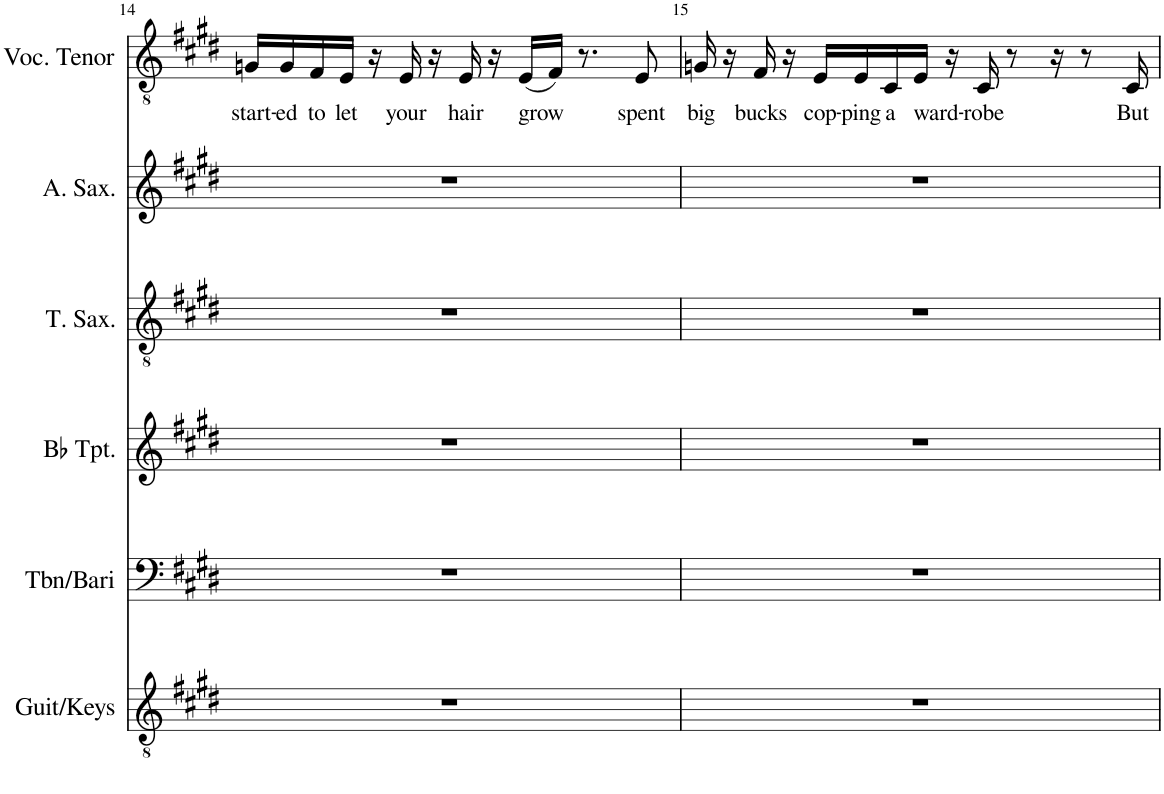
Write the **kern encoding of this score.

**kern	**kern	**kern	**kern	**kern	**kern	**text
*part6	*part5	*part4	*part3	*part2	*part1	*part1
*staff6	*staff5	*staff4	*staff3	*staff2	*staff1	*staff1
*I"Guit/Keys	*I"Tbn/Bari	*I"Bb Trumpet	*I"T. Sax.	*I"Alto Sax	*I"Voc. Tenor	*
*I'Guit/Keys	*I'Tbn/Bari	*I'Bb Tpt.	*I'T. Sax.	*I'A. Sax.	*I'Voc. Tenor	*
!!LO:PB:g=z
*clefGv2	*clefF4	*clefG2	*clefGv2	*clefG2	*clefGv2	*
*	*	*ITrd1c2	*ITrd8c14	*ITrd5c9	*	*
*k[f#c#g#d#]	*k[f#c#g#d#]	*k[f#c#g#d#]	*k[f#c#g#d#]	*k[f#c#g#d#]	*k[f#c#g#d#]	*
*M4/4	*M4/4	*M4/4	*M4/4	*M4/4	*M4/4	*
=14	=14	=14	=14	=14	=14	=14
!	!	!	!	!	!	!LO:LY:b
1r	1r	1r	1r	1r	16Gn/LL	start-
!	!	!	!	!	!	!LO:LY:b
.	.	.	.	.	16G/	-ed
!	!	!	!	!	!	!LO:LY:b
.	.	.	.	.	16F#/	to
!	!	!	!	!	!	!LO:LY:b
.	.	.	.	.	16E/JJ	let
.	.	.	.	.	16r	.
!	!	!	!	!	!	!LO:LY:b
.	.	.	.	.	16E/	your
.	.	.	.	.	16r	.
!	!	!	!	!	!	!LO:LY:b
.	.	.	.	.	16E/	hair
.	.	.	.	.	16r	.
!	!	!	!	!	!	!LO:LY:b
.	.	.	.	.	(16E/LL	grow
.	.	.	.	.	16F#/JJ)	.
.	.	.	.	.	8.r	.
!	!	!	!	!	!	!LO:LY:b
.	.	.	.	.	8E/	spent
=15	=15	=15	=15	=15	=15	=15
!	!	!	!	!	!	!LO:LY:b
1r	1r	1r	1r	1r	16Gn/	big
.	.	.	.	.	16r	.
!	!	!	!	!	!	!LO:LY:b
.	.	.	.	.	16F#/	bucks
.	.	.	.	.	16r	.
!	!	!	!	!	!	!LO:LY:b
.	.	.	.	.	16E/LL	cop-
!	!	!	!	!	!	!LO:LY:b
.	.	.	.	.	16E/	-ping
!	!	!	!	!	!	!LO:LY:b
.	.	.	.	.	16C#/	a
!	!	!	!	!	!	!LO:LY:b
.	.	.	.	.	16E/JJ	ward-
.	.	.	.	.	16r	.
!	!	!	!	!	!	!LO:LY:b
.	.	.	.	.	16C#/	-robe
.	.	.	.	.	8r	.
.	.	.	.	.	16r	.
.	.	.	.	.	8r	.
!	!	!	!	!	!	!LO:LY:b
.	.	.	.	.	16C#/	But
=	=	=	=	=	=	=
*-	*-	*-	*-	*-	*-	*-
